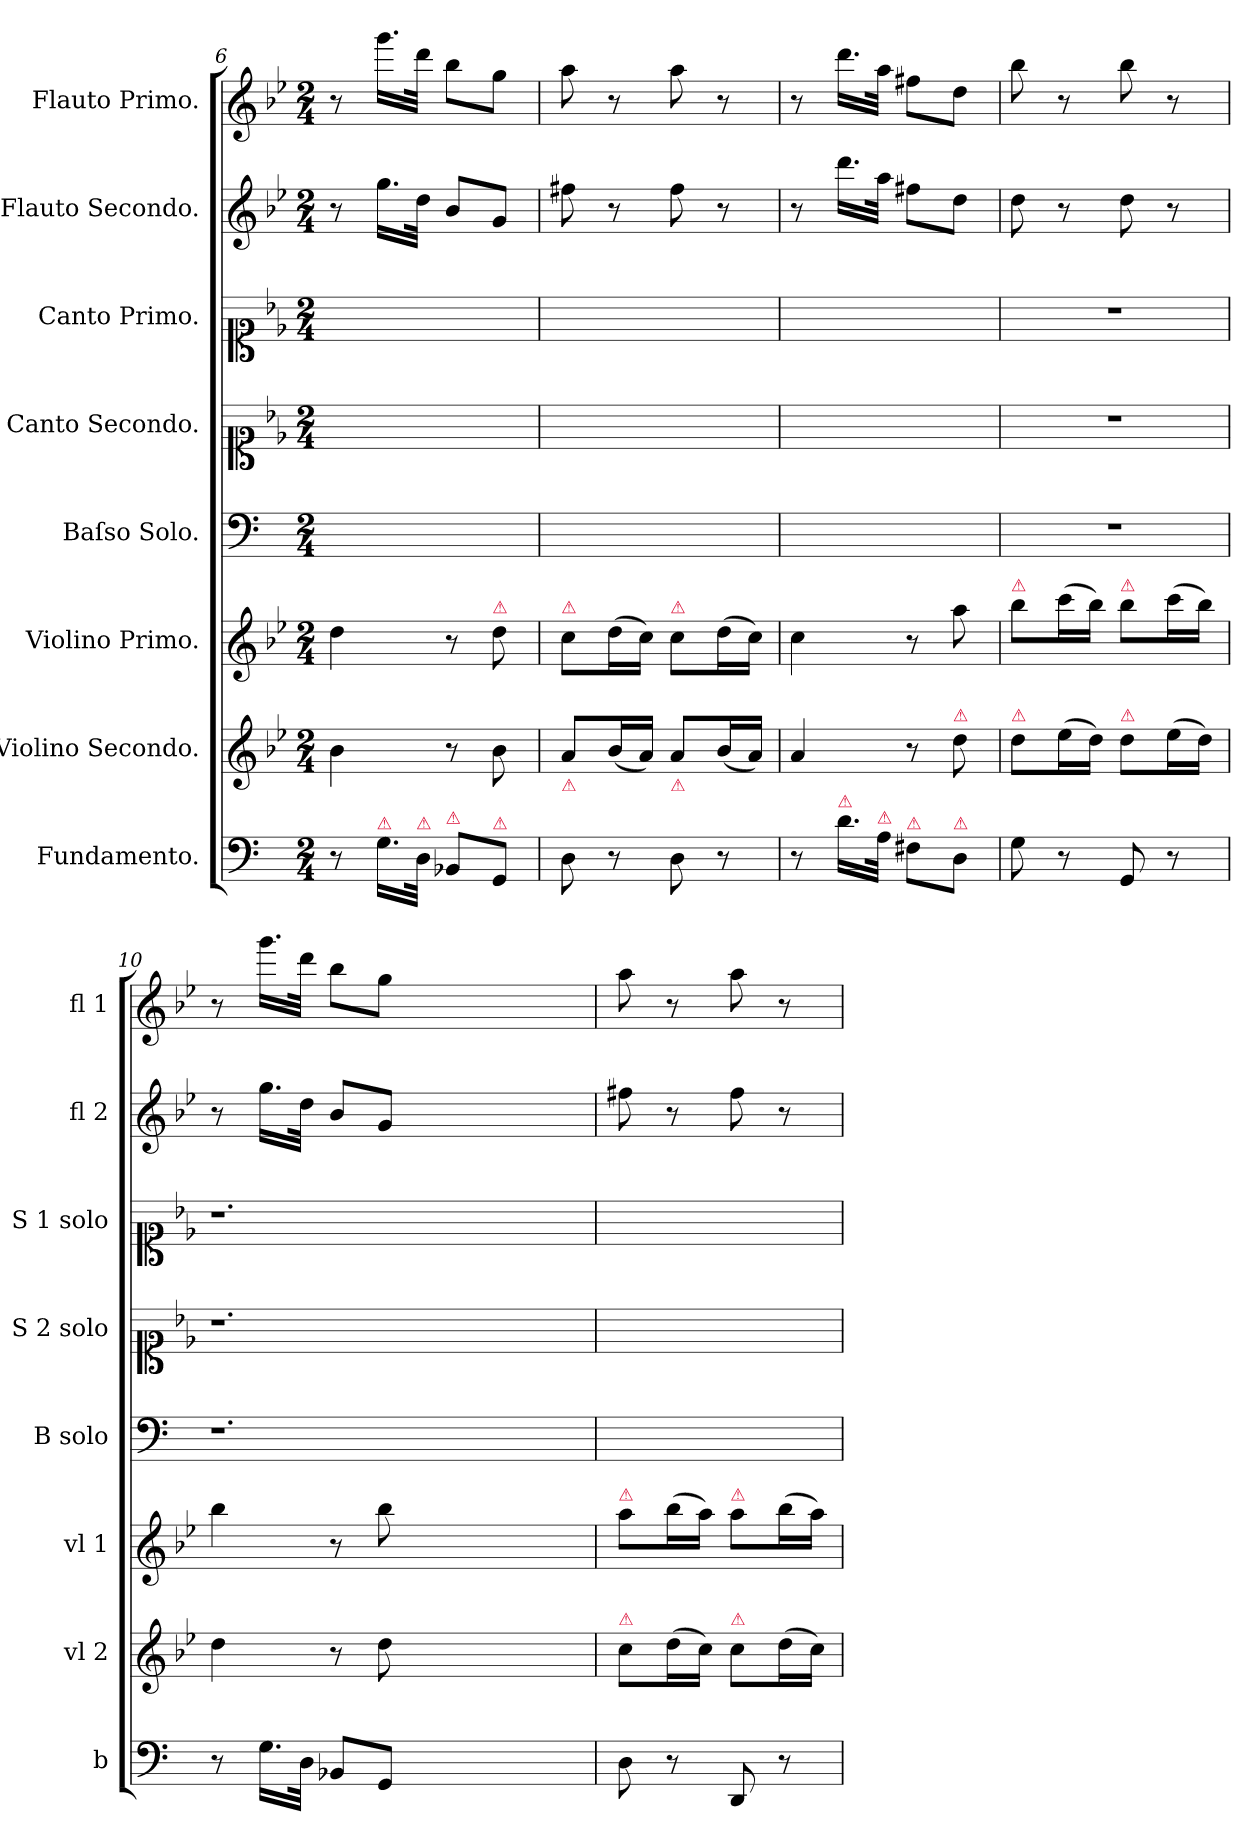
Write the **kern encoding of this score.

**kern	**kern	**kern	**kern	**kern	**kern	**kern	**kern
*part8	*part7	*part6	*part5	*part4	*part3	*part2	*part1
*staff8	*staff7	*staff6	*staff5	*staff4	*staff3	*staff2	*staff1
*I"Fundamento.	*I"Violino Secondo.	*I"Violino Primo.	*I"Baſso Solo.	*I"Canto Secondo.	*I"Canto Primo.	*I"Flauto Secondo.	*I"Flauto Primo.
*I'b	*I'vl 2	*I'vl 1	*I'B solo	*I'S 2 solo	*I'S 1 solo	*I'fl 2	*I'fl 1
*clefF4	*clefG2	*clefG2	*clefF4	*clefC1	*clefC1	*clefG2	*clefG2
*	*k[b-e-]	*k[b-e-]	*	*k[b-e-]	*k[b-e-]	*k[b-e-]	*k[b-e-]
*M2/4	*M2/4	*M2/4	*M2/4	*M2/4	*M2/4	*M2/4	*M2/4
=6	=6	=6	=6	=6	=6	=6	=6
8r	4b-\	4dd\	2ryy	2ryy	2ryy	8r	8r
!LO:TX:a:color=crimson:t=⚠	!	!	!	!	!	!	!
16.G\LL	.	.	.	.	.	16.gg\LL	16.ggg\LL
!LO:TX:a:color=crimson:t=⚠	!	!	!	!	!	!	!
32D\JJk	.	.	.	.	.	32dd\JJk	32ddd\JJk
!LO:TX:a:color=crimson:t=⚠	!	!	!	!	!	!	!
8BB-/L	8r	8r	.	.	.	8b-/L	8bb-\L
!	!	!LO:TX:a:color=crimson:t=⚠	!	!	!	!	!
!LO:TX:a:color=crimson:t=⚠	!	!	!	!	!	!	!
8GG/J	8b-\	8dd\	.	.	.	8g/J	8gg\J
=7	=7	=7	=7	=7	=7	=7	=7
!	!	!LO:TX:a:color=crimson:t=⚠	!	!	!	!	!
!	!LO:TX:b:color=crimson:t=⚠	!	!	!	!	!	!
8D\	8a/L	8cc\L	2ryy	2ryy	2ryy	8ff#X\	8aa\
8r	(16b-/L	(16dd\L	.	.	.	8r	8r
.	16a/JJ)	16cc\JJ)	.	.	.	.	.
!	!	!LO:TX:a:color=crimson:t=⚠	!	!	!	!	!
!	!LO:TX:b:color=crimson:t=⚠	!	!	!	!	!	!
8D\	8a/L	8cc\L	.	.	.	8ff#\	8aa\
8r	(16b-/L	(16dd\L	.	.	.	8r	8r
.	16a/JJ)	16cc\JJ)	.	.	.	.	.
=8	=8	=8	=8	=8	=8	=8	=8
8r	4a/	4cc\	2ryy	2ryy	2ryy	8r	8r
!LO:TX:a:color=crimson:t=⚠	!	!	!	!	!	!	!
16.d\LL	.	.	.	.	.	16.ddd\LL	16.ddd\LL
!LO:TX:a:color=crimson:t=⚠	!	!	!	!	!	!	!
32A\JJk	.	.	.	.	.	32aa\JJk	32aa\JJk
!LO:TX:a:color=crimson:t=⚠	!	!	!	!	!	!	!
8F#X\L	8r	8r	.	.	.	8ff#X\L	8ff#X\L
!	!LO:TX:a:color=crimson:t=⚠	!	!	!	!	!	!
!LO:TX:a:color=crimson:t=⚠	!	!	!	!	!	!	!
8D\J	8dd\	8aa\	.	.	.	8dd\J	8dd\J
=9	=9	=9	=9	=9	=9	=9	=9
!	!	!LO:TX:a:color=crimson:t=⚠	!	!	!	!	!
!	!LO:TX:a:color=crimson:t=⚠	!	!	!	!	!	!
8G\	8dd\L	8bb-\L	2r	2r	2r	8dd\	8bb-\
8r	(16ee-\L	(16ccc\L	.	.	.	8r	8r
.	16dd\JJ)	16bb-\JJ)	.	.	.	.	.
!	!	!LO:TX:a:color=crimson:t=⚠	!	!	!	!	!
!	!LO:TX:a:color=crimson:t=⚠	!	!	!	!	!	!
8GG/	8dd\L	8bb-\L	.	.	.	8dd\	8bb-\
8r	(16ee-\L	(16ccc\L	.	.	.	8r	8r
.	16dd\JJ)	16bb-\JJ)	.	.	.	.	.
=10	=10	=10	=10	=10	=10	=10	=10
8r	4dd\	4bb-\	1.r	1.r	1.r	8r	8r
16.G\LL	.	.	.	.	.	16.gg\LL	16.ggg\LL
32D\JJk	.	.	.	.	.	32dd\JJk	32ddd\JJk
8BB-/L	8r	8r	.	.	.	8b-/L	8bb-\L
8GG/J	8dd\	8bb-\	.	.	.	8g/J	8gg\J
1ryy	1ryy	1ryy	.	.	.	1ryy	1ryy
=11	=11	=11	=11	=11	=11	=11	=11
!	!	!LO:TX:a:color=crimson:t=⚠	!	!	!	!	!
!	!LO:TX:a:color=crimson:t=⚠	!	!	!	!	!	!
8D\	8cc\L	8aa\L	2ryy	2ryy	2ryy	8ff#X\	8aa\
8r	(16dd\L	(16bb-\L	.	.	.	8r	8r
.	16cc\JJ)	16aa\JJ)	.	.	.	.	.
!	!	!LO:TX:a:color=crimson:t=⚠	!	!	!	!	!
!	!LO:TX:a:color=crimson:t=⚠	!	!	!	!	!	!
8DD/	8cc\L	8aa\L	.	.	.	8ff#\	8aa\
8r	(16dd\L	(16bb-\L	.	.	.	8r	8r
.	16cc\JJ)	16aa\JJ)	.	.	.	.	.
=	=	=	=	=	=	=	=
*-	*-	*-	*-	*-	*-	*-	*-
